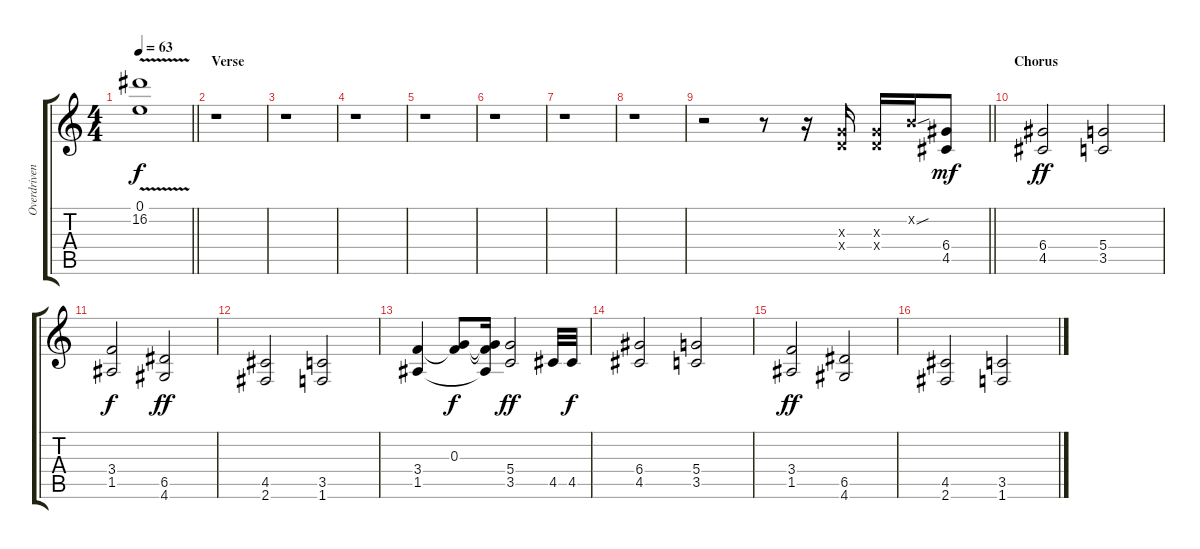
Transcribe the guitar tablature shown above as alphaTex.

\track ("Overdriven Guitar" "Overdriven") {instrument overdrivenguitar}
\staff {score tabs}
\tuning (E4 B3 G3 D3 A2 E2) {hide}
\ts (4 4)
\tempo 63
\clef g2
\barLineRight lightlight
\ks c
(0.1{t} 16.2{v}).1{dy f} |
\section ("" "Verse")
r.1 |
r.1 |
r.1 |
r.1 |
r.1 |
r.1 |
r.1 |
\barLineRight lightlight
r.2 r.8 r.16 (0.3{x} 0.4{x}).16 (0.3{x} 0.4{x}).16 0.2{sou x}.16 (6.4 4.5).8{dy mf} |
\section ("" "Chorus")
(6.4 4.5).2{dy ff} (5.4 3.5).2 |
(3.4 1.5).2{dy f} (6.5 4.6).2{dy ff} |
(4.5 2.6).2 (3.5 1.6).2 |
(3.4 1.5).4 (0.3 3.4{t}).8{dy f} (0.3{t} 3.4{t} 1.5{t}).16 (5.4 3.5).2{dy ff} 4.5.32 4.5.32{dy f} |
(6.4 4.5).2 (5.4 3.5).2 |
(3.4 1.5).2{dy ff} (6.5 4.6).2 |
(4.5 2.6).2 (3.5 1.6).2
